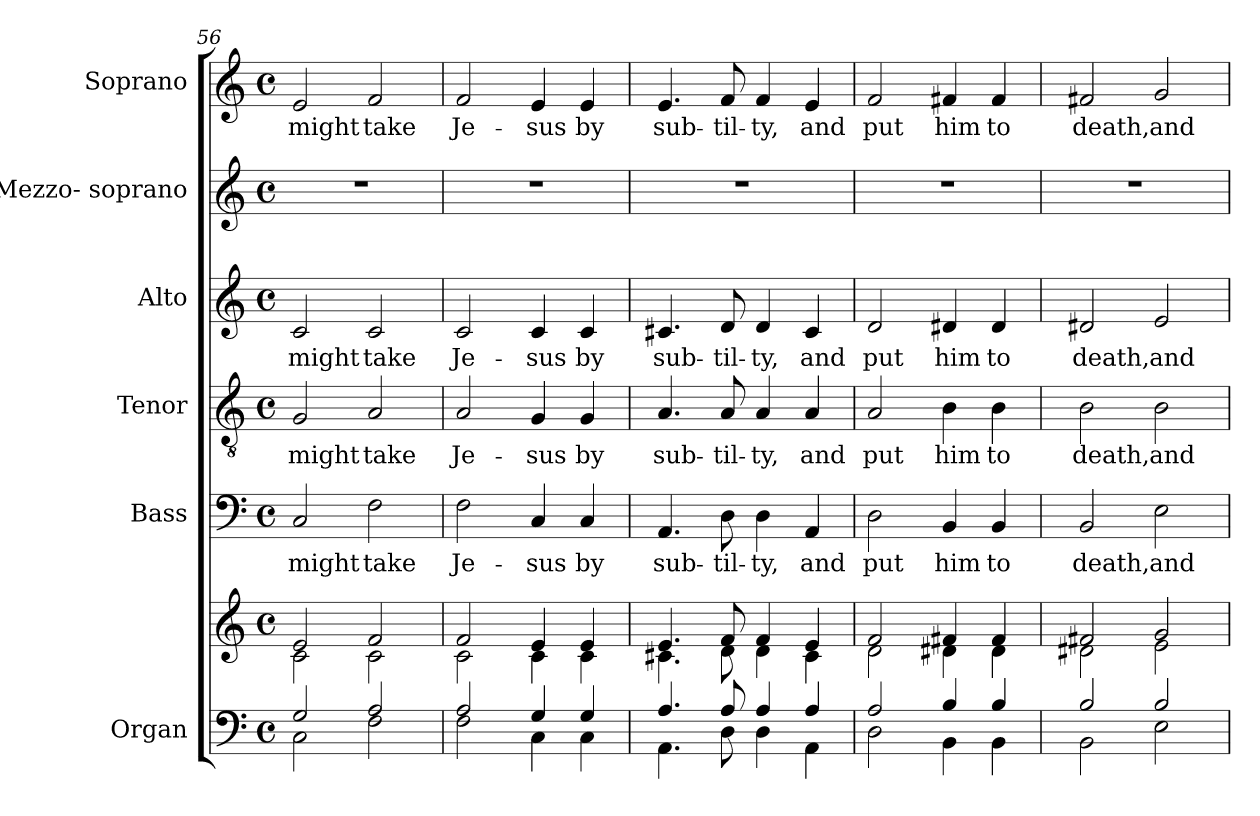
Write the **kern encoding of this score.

**kern	**kern	**kern	**text	**kern	**text	**kern	**text	**kern	**kern	**text
*part6	*part6	*part5	*part5	*part4	*part4	*part3	*part3	*part2	*part1	*part1
*staff7	*staff6	*staff5	*staff5	*staff4	*staff4	*staff3	*staff3	*staff2	*staff1	*staff1
*I"Organ	*	*I"Bass	*	*I"Tenor	*	*I"Alto	*	*I"Mezzo- soprano	*I"Soprano	*
*I'Org.	*	*I'B	*	*I'T.	*	*I'A	*	*I'M-S.	*I'S	*
*clefF4	*clefG2	*clefF4	*	*clefGv2	*	*clefG2	*	*clefG2	*clefG2	*
*	*	*	*	*ITrd7c12	*	*	*	*	*	*
*k[]	*k[]	*k[]	*	*k[]	*	*k[]	*	*k[]	*k[]	*
*C:	*C:	*C:	*	*C:	*	*C:	*	*C:	*C:	*
*M4/4	*M4/4	*M4/4	*	*M4/4	*	*M4/4	*	*M4/4	*M4/4	*
*met(c)	*met(c)	*met(c)	*	*met(c)	*	*met(c)	*	*met(c)	*met(c)	*
=56	=56	=56	=56	=56	=56	=56	=56	=56	=56	=56
*^	*^	*	*	*	*	*	*	*	*	*
!	!	!	!	!	!LO:LY:b:color=#000000	!	!	!	!	!	!	!
!	!	!	!	!	!	!	!LO:LY:b:color=#000000	!	!	!	!	!
!	!	!	!	!	!	!	!	!	!LO:LY:b:color=#000000	!	!	!
!	!	!	!	!	!	!	!	!	!	!	!	!LO:LY:b:color=#000000
2Gi/	2Ci\	2ei/	2ci\	2Ci/	might	2GGi/	might	2ci/	might	1r	2ei/	might
!	!	!	!	!	!LO:LY:b:color=#000000	!	!	!	!	!	!	!
!	!	!	!	!	!	!	!LO:LY:b:color=#000000	!	!	!	!	!
!	!	!	!	!	!	!	!	!	!LO:LY:b:color=#000000	!	!	!
!	!	!	!	!	!	!	!	!	!	!	!	!LO:LY:b:color=#000000
2Ai/	2Fi\	2fi/	2ci\	2Fi\	take	2AAi/	take	2ci/	take	.	2fi/	take
=57	=57	=57	=57	=57	=57	=57	=57	=57	=57	=57	=57	=57
!	!	!	!	!	!LO:LY:b:color=#000000	!	!	!	!	!	!	!
!	!	!	!	!	!	!	!LO:LY:b:color=#000000	!	!	!	!	!
!	!	!	!	!	!	!	!	!	!LO:LY:b:color=#000000	!	!	!
!	!	!	!	!	!	!	!	!	!	!	!	!LO:LY:b:color=#000000
2Ai/	2Fi\	2fi/	2ci\	2Fi\	Je-	2AAi/	Je-	2ci/	Je-	1r	2fi/	Je-
!	!	!	!	!	!LO:LY:b:color=#000000	!	!	!	!	!	!	!
!	!	!	!	!	!	!	!LO:LY:b:color=#000000	!	!	!	!	!
!	!	!	!	!	!	!	!	!	!LO:LY:b:color=#000000	!	!	!
!	!	!	!	!	!	!	!	!	!	!	!	!LO:LY:b:color=#000000
4Gi/	4Ci\	4ei/	4ci\	4Ci/	-sus	4GGi/	-sus	4ci/	-sus	.	4ei/	-sus
!	!	!	!	!	!LO:LY:b:color=#000000	!	!	!	!	!	!	!
!	!	!	!	!	!	!	!LO:LY:b:color=#000000	!	!	!	!	!
!	!	!	!	!	!	!	!	!	!LO:LY:b:color=#000000	!	!	!
!	!	!	!	!	!	!	!	!	!	!	!	!LO:LY:b:color=#000000
4Gi/	4Ci\	4ei/	4ci\	4Ci/	by	4GGi/	by	4ci/	by	.	4ei/	by
=58	=58	=58	=58	=58	=58	=58	=58	=58	=58	=58	=58	=58
!	!	!	!	!	!LO:LY:b:color=#000000	!	!	!	!	!	!	!
!	!	!	!	!	!	!	!LO:LY:b:color=#000000	!	!	!	!	!
!	!	!	!	!	!	!	!	!	!LO:LY:b:color=#000000	!	!	!
!	!	!	!	!	!	!	!	!	!	!	!	!LO:LY:b:color=#000000
4.Ai/	4.AAi\	4.ei/	4.c#Xi\	4.AAi/	sub-	4.AAi/	sub-	4.c#Xi/	sub-	1r	4.ei/	sub-
!	!	!	!	!	!LO:LY:b:color=#000000	!	!	!	!	!	!	!
!	!	!	!	!	!	!	!LO:LY:b:color=#000000	!	!	!	!	!
!	!	!	!	!	!	!	!	!	!LO:LY:b:color=#000000	!	!	!
!	!	!	!	!	!	!	!	!	!	!	!	!LO:LY:b:color=#000000
8Ai/	8Di\	8fi/	8di\	8Di\	-til-	8AAi/	-til-	8di/	-til-	.	8fi/	-til-
!	!	!	!	!	!LO:LY:b:color=#000000	!	!	!	!	!	!	!
!	!	!	!	!	!	!	!LO:LY:b:color=#000000	!	!	!	!	!
!	!	!	!	!	!	!	!	!	!LO:LY:b:color=#000000	!	!	!
!	!	!	!	!	!	!	!	!	!	!	!	!LO:LY:b:color=#000000
4Ai/	4Di\	4fi/	4di\	4Di\	-ty,	4AAi/	-ty,	4di/	-ty,	.	4fi/	-ty,
!	!	!	!	!	!LO:LY:b:color=#000000	!	!	!	!	!	!	!
!	!	!	!	!	!	!	!LO:LY:b:color=#000000	!	!	!	!	!
!	!	!	!	!	!	!	!	!	!LO:LY:b:color=#000000	!	!	!
!	!	!	!	!	!	!	!	!	!	!	!	!LO:LY:b:color=#000000
4Ai/	4AAi\	4ei/	4c#i\	4AAi/	and	4AAi/	and	4c#i/	and	.	4ei/	and
=59	=59	=59	=59	=59	=59	=59	=59	=59	=59	=59	=59	=59
!	!	!	!	!	!LO:LY:b:color=#000000	!	!	!	!	!	!	!
!	!	!	!	!	!	!	!LO:LY:b:color=#000000	!	!	!	!	!
!	!	!	!	!	!	!	!	!	!LO:LY:b:color=#000000	!	!	!
!	!	!	!	!	!	!	!	!	!	!	!	!LO:LY:b:color=#000000
2Ai/	2Di\	2fi/	2di\	2Di\	put	2AAi/	put	2di/	put	1r	2fi/	put
!	!	!	!	!	!LO:LY:b:color=#000000	!	!	!	!	!	!	!
!	!	!	!	!	!	!	!LO:LY:b:color=#000000	!	!	!	!	!
!	!	!	!	!	!	!	!	!	!LO:LY:b:color=#000000	!	!	!
!	!	!	!	!	!	!	!	!	!	!	!	!LO:LY:b:color=#000000
4Bi/	4BBi\	4f#Xi/	4d#Xi\	4BBi/	him	4BBi\	him	4d#Xi/	him	.	4f#Xi/	him
!	!	!	!	!	!LO:LY:b:color=#000000	!	!	!	!	!	!	!
!	!	!	!	!	!	!	!LO:LY:b:color=#000000	!	!	!	!	!
!	!	!	!	!	!	!	!	!	!LO:LY:b:color=#000000	!	!	!
!	!	!	!	!	!	!	!	!	!	!	!	!LO:LY:b:color=#000000
4Bi/	4BBi\	4f#i/	4d#i\	4BBi/	to	4BBi\	to	4d#i/	to	.	4f#i/	to
!!LO:PB:g=z
=60	=60	=60	=60	=60	=60	=60	=60	=60	=60	=60	=60	=60
!	!	!	!	!	!LO:LY:b:color=#000000	!	!	!	!	!	!	!
!	!	!	!	!	!	!	!LO:LY:b:color=#000000	!	!	!	!	!
!	!	!	!	!	!	!	!	!	!LO:LY:b:color=#000000	!	!	!
!	!	!	!	!	!	!	!	!	!	!	!	!LO:LY:b:color=#000000
2Bi/	2BBi\	2f#Xi/	2d#Xi\	2BBi/	death,	2BBi\	death,	2d#Xi/	death,	1r	2f#Xi/	death,
!	!	!	!	!	!LO:LY:b:color=#000000	!	!	!	!	!	!	!
!	!	!	!	!	!	!	!LO:LY:b:color=#000000	!	!	!	!	!
!	!	!	!	!	!	!	!	!	!LO:LY:b:color=#000000	!	!	!
!	!	!	!	!	!	!	!	!	!	!	!	!LO:LY:b:color=#000000
2Bi/	2Ei\	2gi/	2ei\	2Ei\	and	2BBi\	and	2ei/	and	.	2gi/	and
*v	*v	*	*	*	*	*	*	*	*	*	*	*
*	*v	*v	*	*	*	*	*	*	*	*	*
=	=	=	=	=	=	=	=	=	=	=
*-	*-	*-	*-	*-	*-	*-	*-	*-	*-	*-
